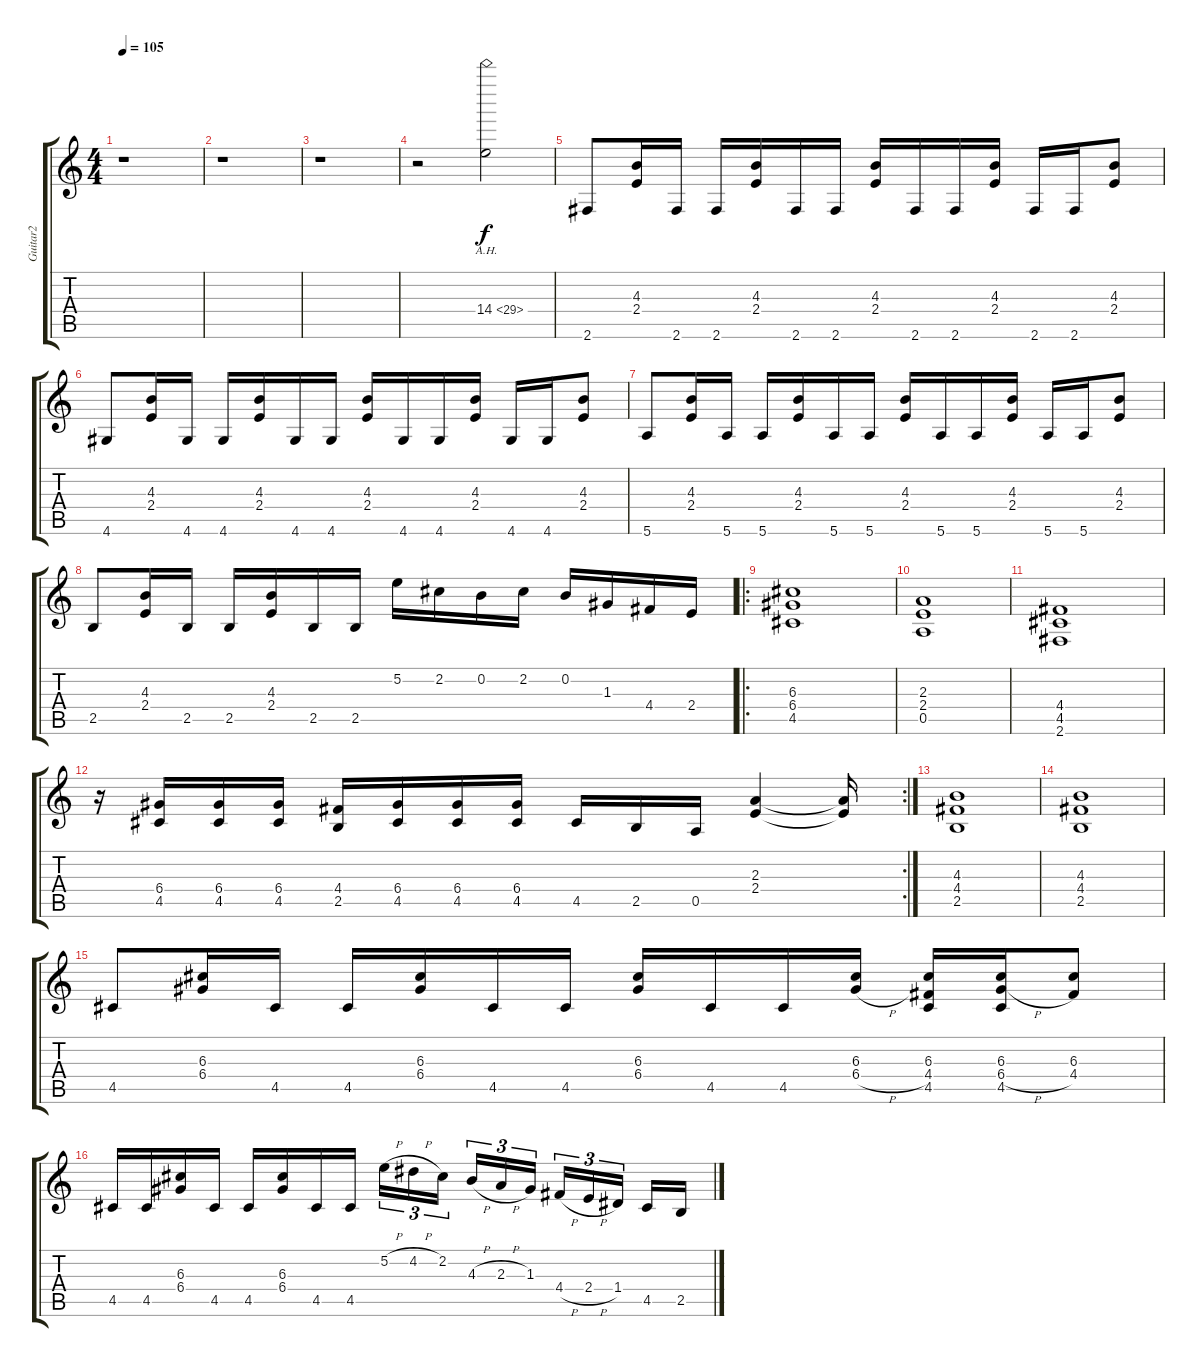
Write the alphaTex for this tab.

\track ("Guitar2" "Guitar2") {instrument distortionguitar}
\staff {score tabs}
\tuning (E4 B3 G3 D3 A2 E2) {hide}
\ts (4 4)
\tempo 105
\clef g2
\ks c
r.1{dy f instrument distortionguitar} |
r.1 |
r.1 |
r.2 14.4{ah 15}.2 |
2.6.8 (4.3 2.4).16 2.6.16 2.6.16 (4.3 2.4).16 2.6.16 2.6.16 (4.3 2.4).16 2.6.16 2.6.16 (4.3 2.4).16 2.6.16 2.6.16 (4.3 2.4).8 |
4.6.8 (4.3 2.4).16 4.6.16 4.6.16 (4.3 2.4).16 4.6.16 4.6.16 (4.3 2.4).16 4.6.16 4.6.16 (4.3 2.4).16 4.6.16 4.6.16 (4.3 2.4).8 |
5.6.8 (4.3 2.4).16 5.6.16 5.6.16 (4.3 2.4).16 5.6.16 5.6.16 (4.3 2.4).16 5.6.16 5.6.16 (4.3 2.4).16 5.6.16 5.6.16 (4.3 2.4).8 |
2.5.8 (4.3 2.4).16 2.5.16 2.5.16 (4.3 2.4).16 2.5.16 2.5.16 5.2.16 2.2.16 0.2.16 2.2.16 0.2.16 1.3.16 4.4.16 2.4.16 |
\ro
(6.3 6.4 4.5).1 |
(2.3 2.4 0.5).1 |
(4.4 4.5 2.6).1 |
\rc 2
r.16 (6.4 4.5).16 (6.4 4.5).16 (6.4 4.5).16 (4.4 2.5).16 (6.4 4.5).16 (6.4 4.5).16 (6.4 4.5).16 4.5.16 2.5.16 0.5.16 (2.3 2.4).4 (2.3{t} 2.4{t}).16 |
(4.3 4.4 2.5).1 |
(4.3 4.4 2.5).1 |
4.5.8 (6.3 6.4).16 4.5.16 4.5.16 (6.3 6.4).16 4.5.16 4.5.16 (6.3 6.4).16 4.5.16 4.5.16 (6.3 6.4{h}).16 (6.3 4.4 4.5).16 (6.3 6.4{h} 4.5).16 (6.3 4.4).8 |
4.5.16 4.5.16 (6.3 6.4).16 4.5.16 4.5.16 (6.3 6.4).16 4.5.16 4.5.16 5.2{h}.16{tu (3 2)} 4.2{h}.16{tu (3 2)} 2.2.16{tu (3 2)} 4.3{h}.16{tu (3 2)} 2.3{h}.16{tu (3 2)} 1.3.16{tu (3 2)} 4.4{h}.16{tu (3 2)} 2.4{h}.16{tu (3 2)} 1.4.16{tu (3 2)} 4.5.16 2.5.16
